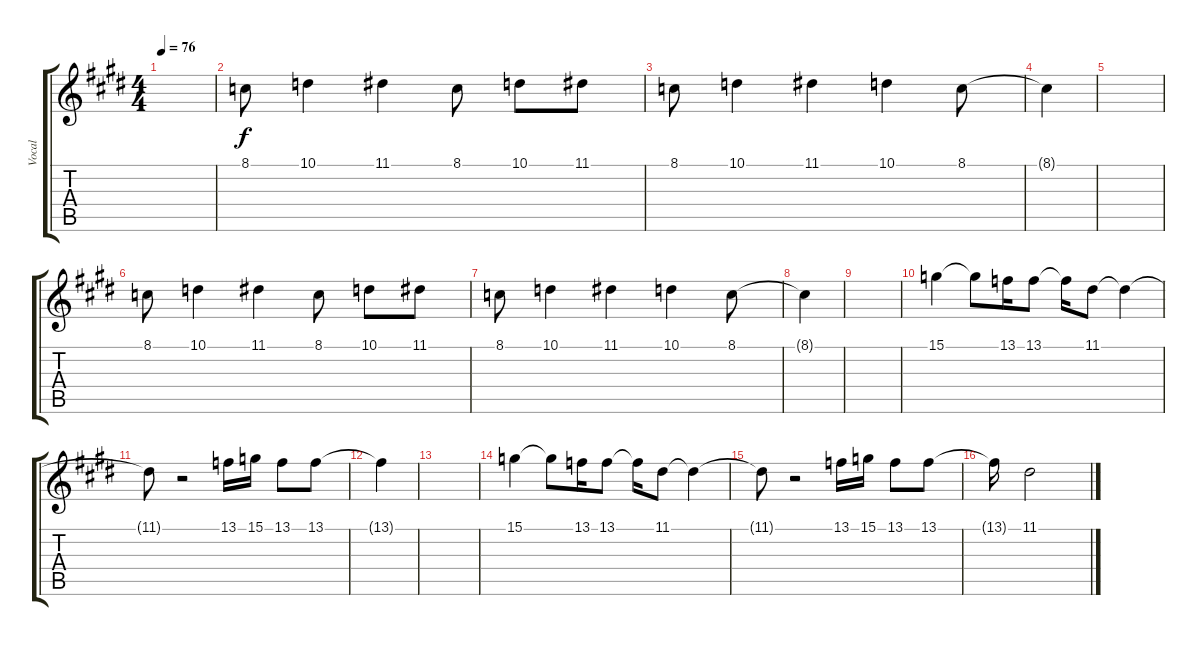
\track ("Vocal" "Vocal") {instrument flute}
\staff {score tabs}
\tuning (E4 B3 G3 D3 A2 E2) {hide}
\ts (4 4)
\tempo 76
\clef g2
\ks e
|
8.1.8 10.1.4 11.1.4 8.1.8 10.1.8 11.1.8 |
8.1.8 10.1.4 11.1.4 10.1.4 8.1.8 |
8.1{t}.4 |
|
8.1.8 10.1.4 11.1.4 8.1.8 10.1.8 11.1.8 |
8.1.8 10.1.4 11.1.4 10.1.4 8.1.8 |
8.1{t}.4 |
|
15.1.4{volume 10} 15.1{t}.8 13.1.16 13.1.8 13.1{t}.16 11.1.8 11.1{t}.4 |
11.1{t}.8 r.2 13.1.16 15.1.16 13.1.8 13.1.8 |
13.1{t}.4 |
|
15.1.4 15.1{t}.8 13.1.16 13.1.8 13.1{t}.16 11.1.8 11.1{t}.4 |
11.1{t}.8 r.2 13.1.16 15.1.16 13.1.8 13.1.8 |
13.1{t}.16 11.1.2
